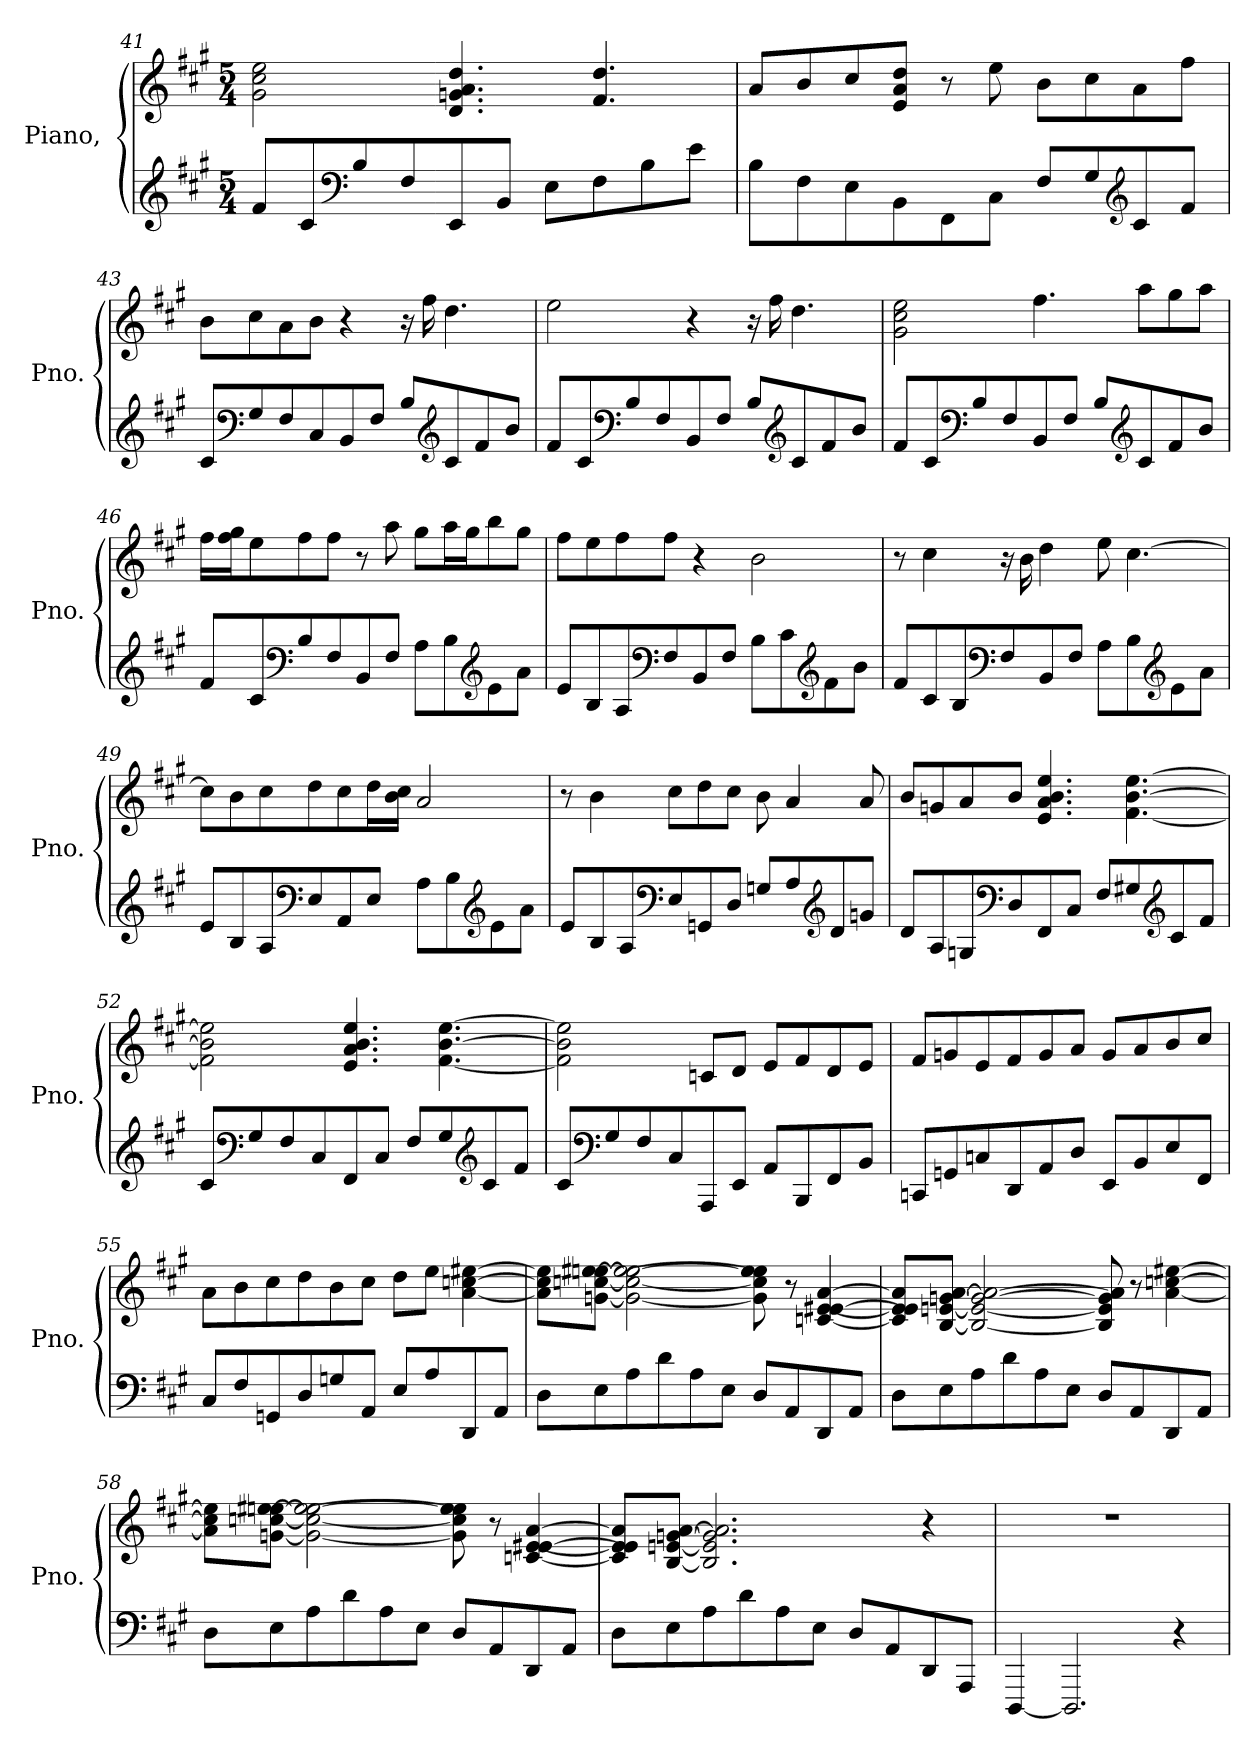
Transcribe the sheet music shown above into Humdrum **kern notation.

**kern	**kern
*part2	*part1
*staff2	*staff1
*I"Piano, \new	*I"Piano, \new
*I'Pno.	*I'Pno.
*clefG2	*clefG2
*k[f#c#g#]	*k[f#c#g#]
*M5/4	*M5/4
=41	=41
8f#/L	2g#\ 2cc#\ 2ee\
8c#/	.
*clefF4	*
8B/	.
8F#/	.
8EE/	4.d/ 4.gn/ 4.a/ 4.dd/
8BB/J	.
8E\L	.
8F#\	4.f#/ 4.dd/
8B\	.
8e\J	.
!!LO:LB:g=z
=42	=42
8B\L	8a/L
8F#\	8b/
8E\	8cc#/
8BB\	8e/ 8a/ 8dd/J
8FF#\	8r
8C#\J	8ee\
8F#/L	8b\L
8G#/	8cc#\
*clefG2	*
8c#/	8a\
8f#/J	8ff#\J
=43	=43
8c#/L	8b\L
*clefF4	*
8G#/	8cc#\
8F#/	8a\
8C#/	8b\J
8BB/	4r
8F#/J	.
8B/L	16r
.	16ff#\
*clefG2	*
8c#/	4.dd\
8f#/	.
8b/J	.
=44	=44
8f#/L	2ee\
8c#/	.
*clefF4	*
8B/	.
8F#/	.
8BB/	4r
8F#/J	.
8B/L	16r
.	16ff#\
*clefG2	*
8c#/	4.dd\
8f#/	.
8b/J	.
!!LO:LB:g=z
=45	=45
8f#/L	2g#\ 2cc#\ 2ee\
8c#/	.
*clefF4	*
8B/	.
8F#/	.
8BB/	4.ff#\
8F#/J	.
8B/L	.
*clefG2	*
8c#/	8aa\L
8f#/	8gg#\
8b/J	8aa\J
=46	=46
8f#/L	16ff#\LL
.	16ff#\ 16gg#\J
8c#/	8ee\
*clefF4	*
8B/	8ff#\
8F#/	8ff#\J
8BB/	8r
8F#/J	8aa\
8A\L	8gg#\L
8B\	16aa\L
.	16gg#\J
*clefG2	*
8e\	8bb\
8a\J	8gg#\J
=47	=47
8e/L	8ff#\L
8B/	8ee\
8A/	8ff#\
*clefF4	*
8F#/	8ff#\J
8BB/	4r
8F#/J	.
8B\L	2b\
8c#\	.
*clefG2	*
8f#\	.
8b\J	.
!!LO:LB:g=z
=48	=48
8f#/L	8r
8c#/	4cc#\
8B/	.
*clefF4	*
8F#/	16r
.	16b\
8BB/	4dd\
8F#/J	.
8A\L	8ee\
8B\	[4.cc#\
*clefG2	*
8e\	.
8a\J	.
=49	=49
8e/L	8cc#\L]
8B/	8b\
8A/	8cc#\
*clefF4	*
8E/	8dd\
8AA/	8cc#\
8E/J	16dd\L
.	16b\ 16cc#\JJ
8A\L	2a/
8B\	.
*clefG2	*
8e\	.
8a\J	.
!!LO:LB:g=z
=50	=50
8e/L	8r
8B/	4b\
8A/	.
*clefF4	*
8E/	8cc#\L
8GGn/	8dd\
8D/J	8cc#\J
8Gn/L	8b\
8A/	4a/
*clefG2	*
8d/	.
8gn/J	8a/
=51	=51
8d/L	8b/L
8A/	8gn/
8Gn/	8a/
*clefF4	*
8D/	8b/J
8FF#/	4.e/ 4.a/ 4.b/ 4.ee/
8C#/J	.
8F#/L	.
8G#X/	[4.f#\ [4.b\ [4.ee\
*clefG2	*
8c#/	.
8f#/J	.
!!LO:PB:g=z
=52	=52
8c#/L	2f#\] 2b\] 2ee\]
*clefF4	*
8G#/	.
8F#/	.
8C#/	.
8FF#/	4.e/ 4.a/ 4.b/ 4.ee/
8C#/J	.
8F#/L	.
8G#/	[4.f#\ [4.b\ [4.ee\
*clefG2	*
8c#/	.
8f#/J	.
=53	=53
8c#/L	2f#\] 2b\] 2ee\]
*clefF4	*
8G#/	.
8F#/	.
8C#/	.
8AAA/	8cn/L
8EE/J	8d/J
8AA/L	8e/L
8BBB/	8f#/
8FF#/	8d/
8BB/J	8e/J
=54	=54
8CCn/L	8f#/L
8GGn/	8gn/
8Cn/	8e/
8DD/	8f#/
8AA/	8g/
8D/J	8a/J
8EE/L	8g/L
8BB/	8a/
8E/	8b/
8FF#/J	8cc#/J
!!LO:LB:g=z
=55	=55
8C#/L	8a\L
8F#/	8b\
8GGn/	8cc#\
8D/	8dd\
8Gn/	8b\
8AA/J	8cc#\J
8E/L	8dd\L
8A/	8ee\J
8DD/	[4a\ [4ccn\ [4ee#X\
8AA/J	.
=56	=56
8D\L	8a\] 8cc\] 8ee#\]L
8E\	[8gn\ [8ccn\ [8een\ [8ee#X\J
8A\	2g\_ 2cc\_ 2ee\_ 2ee#\_
8d\	.
8A\	.
8E\J	.
8D/L	8g\] 8cc\] 8ee\] 8ee#\]
8AA/	8r
8DD/	[4cn/ [4e/ [4e#X/ [4a/
8AA/J	.
=57	=57
8D\L	8c/] 8e/] 8e#/] 8a/]L
8E\	[8B/ [8en/ [8gn/ [8a/J
8A\	2B/_ 2e/_ 2g/_ 2a/_
8d\	.
8A\	.
8E\J	.
8D/L	8B/] 8e/] 8g/] 8a/]
8AA/	8r
8DD/	[4a\ [4ccn\ [4ee#X\
8AA/J	.
!!LO:LB:g=z
=58	=58
8D\L	8a\] 8cc\] 8ee#\]L
8E\	[8gn\ [8ccn\ [8een\ [8ee#X\J
8A\	2g\_ 2cc\_ 2ee\_ 2ee#\_
8d\	.
8A\	.
8E\J	.
8D/L	8g\] 8cc\] 8ee\] 8ee#\]
8AA/	8r
8DD/	[4cn/ [4e/ [4e#X/ [4a/
8AA/J	.
=59	=59
8D\L	8c/] 8e/] 8e#/] 8a/]L
8E\	[8B/ [8en/ [8gn/ [8a/J
8A\	2.B/] 2.e/] 2.g/] 2.a/]
8d\	.
8A\	.
8E\J	.
8D/L	.
8AA/	.
8DD/	4r
8AAA/J	.
=60	=60
[4DDD/	4%5r
2.DDD/]	.
4r	.
=	=
*-	*-
